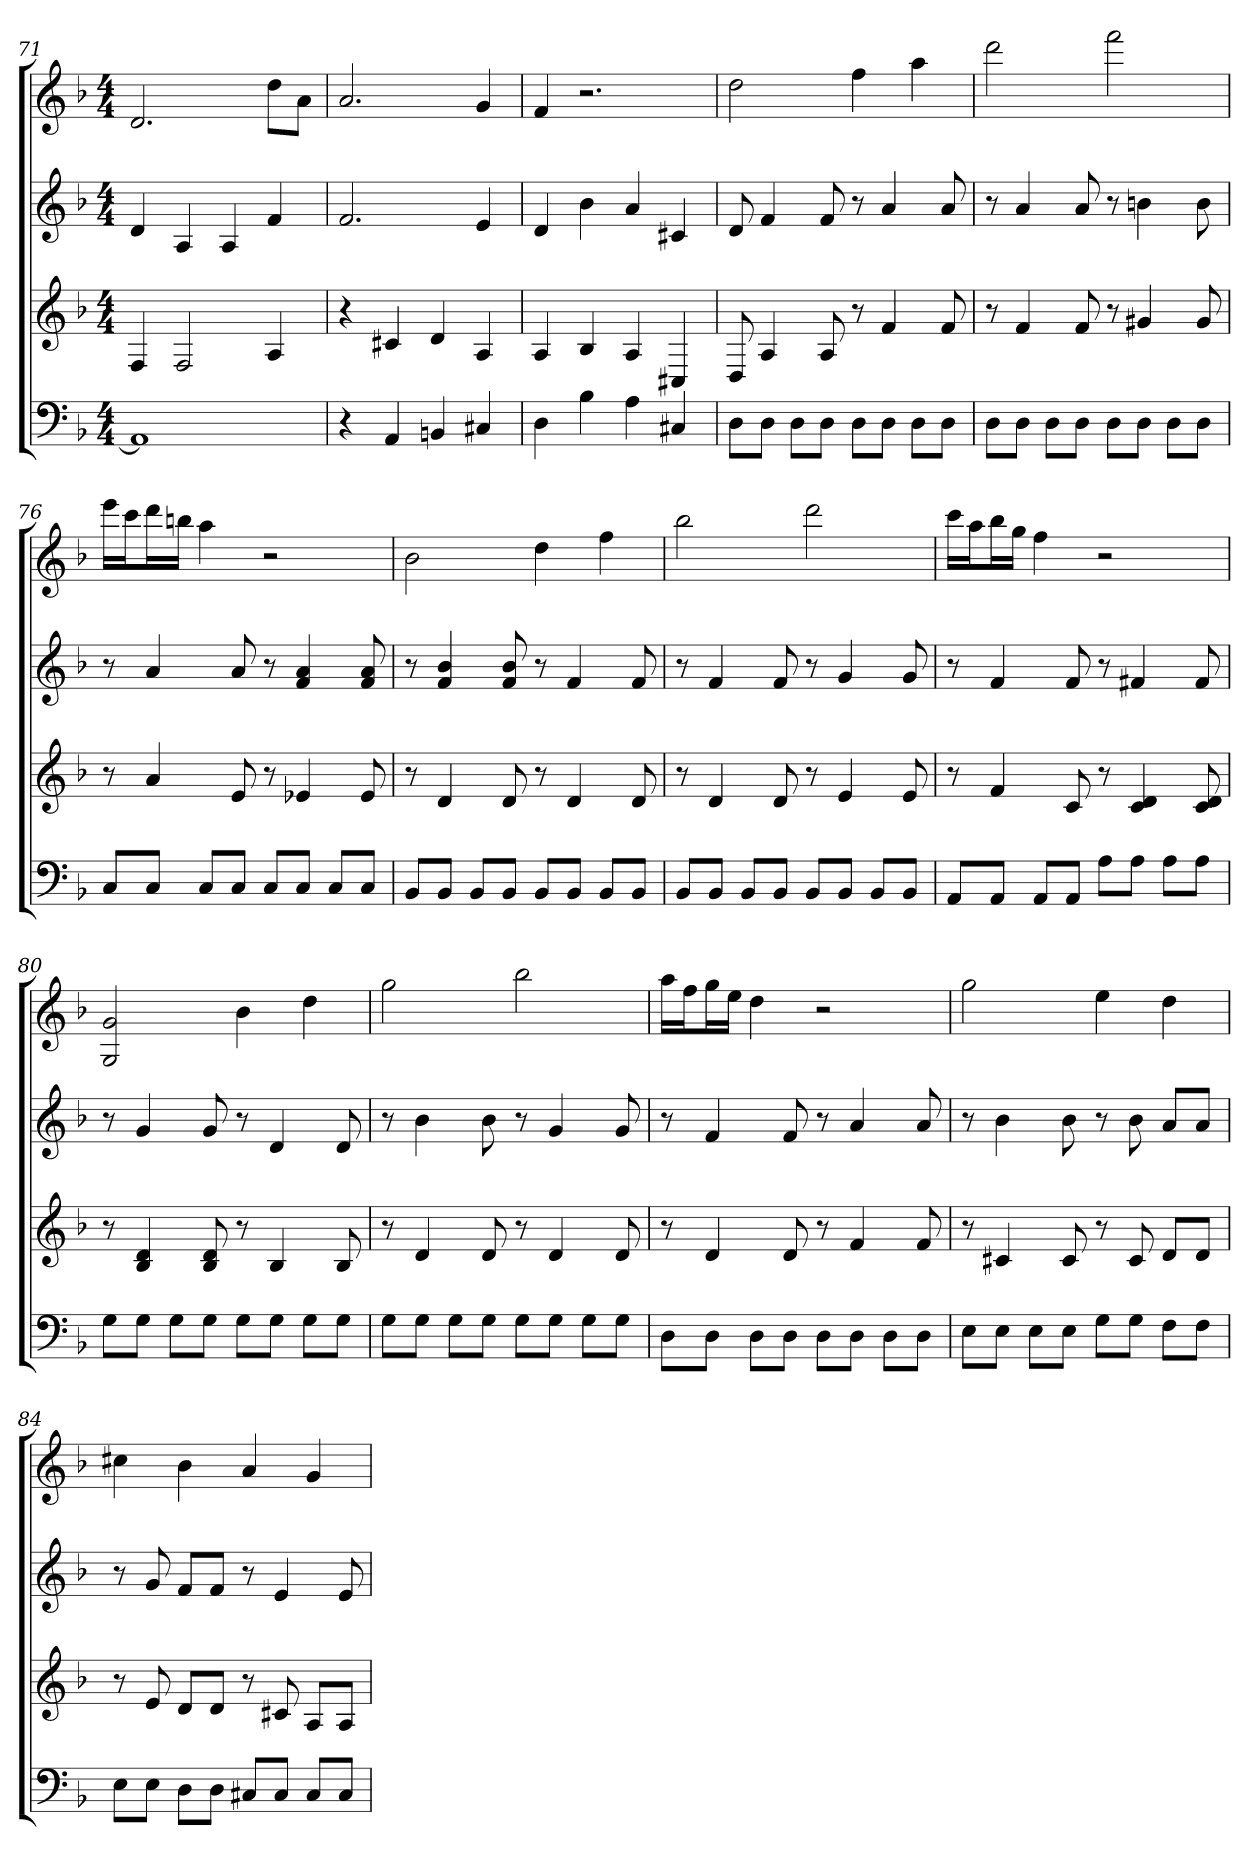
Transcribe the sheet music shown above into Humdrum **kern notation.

**kern	**kern	**kern	**kern
*part4	*part3	*part2	*part1
*staff4	*staff3	*staff2	*staff1
*k[b-]	*k[b-]	*k[b-]	*k[b-]
*d:	*d:	*d:	*d:
*M4/4	*M4/4	*M4/4	*M4/4
=71	=71	=71	=71
1AA]	4F	4d	2.d
.	2F	4A	.
.	.	4A	.
.	4A	4f	8ddL
.	.	.	8aJ
=72	=72	=72	=72
4r	4r	2.f	2.a
4AA	4c#X	.	.
4BBn	4d	.	.
4C#X	4A	4e	4g
=73	=73	=73	=73
4D	4A	4d	4f
4B-	4B-	4b-	2.r
4A	4A	4a	.
4C#X	4C#X	4c#X	.
=74	=74	=74	=74
8DL	8D	8d	2dd
8DJ	4A	4f	.
8DL	.	.	.
8DJ	8A	8f	.
8DL	8r	8r	4ff
8DJ	4f	4a	.
8DL	.	.	4aa
8DJ	8f	8a	.
=75	=75	=75	=75
8DL	8r	8r	2ddd
8DJ	4f	4a	.
8DL	.	.	.
8DJ	8f	8a	.
8DL	8r	8r	2fff
8DJ	4g#X	4bn	.
8DL	.	.	.
8DJ	8g#	8b	.
=76	=76	=76	=76
8CL	8r	8r	16eeeLL
.	.	.	16cccJ
8CJ	4a	4a	16dddL
.	.	.	16bbnJJ
8CL	.	.	4aa
8CJ	8e	8a	.
8CL	8r	8r	2r
8CJ	4e-X	4f 4a	.
8CL	.	.	.
8CJ	8e-	8f 8a	.
=77	=77	=77	=77
8BB-L	8r	8r	2b-
8BB-J	4d	4f 4b-	.
8BB-L	.	.	.
8BB-J	8d	8f 8b-	.
8BB-L	8r	8r	4dd
8BB-J	4d	4f	.
8BB-L	.	.	4ff
8BB-J	8d	8f	.
=78	=78	=78	=78
8BB-L	8r	8r	2bb-
8BB-J	4d	4f	.
8BB-L	.	.	.
8BB-J	8d	8f	.
8BB-L	8r	8r	2ddd
8BB-J	4e	4g	.
8BB-L	.	.	.
8BB-J	8e	8g	.
=79	=79	=79	=79
8AAL	8r	8r	16cccLL
.	.	.	16aaJ
8AAJ	4f	4f	16bb-L
.	.	.	16ggJJ
8AAL	.	.	4ff
8AAJ	8c	8f	.
8AL	8r	8r	2r
8AJ	4c 4d	4f#X	.
8AL	.	.	.
8AJ	8c 8d	8f#	.
=80	=80	=80	=80
8GL	8r	8r	2G 2g
8GJ	4B- 4d	4g	.
8GL	.	.	.
8GJ	8B- 8d	8g	.
8GL	8r	8r	4b-
8GJ	4B-	4d	.
8GL	.	.	4dd
8GJ	8B-	8d	.
=81	=81	=81	=81
8GL	8r	8r	2gg
8GJ	4d	4b-	.
8GL	.	.	.
8GJ	8d	8b-	.
8GL	8r	8r	2bb-
8GJ	4d	4g	.
8GL	.	.	.
8GJ	8d	8g	.
=82	=82	=82	=82
8DL	8r	8r	16aaLL
.	.	.	16ffJ
8DJ	4d	4f	16ggL
.	.	.	16eeJJ
8DL	.	.	4dd
8DJ	8d	8f	.
8DL	8r	8r	2r
8DJ	4f	4a	.
8DL	.	.	.
8DJ	8f	8a	.
=83	=83	=83	=83
8EL	8r	8r	2gg
8EJ	4c#X	4b-	.
8EL	.	.	.
8EJ	8c#	8b-	.
8GL	8r	8r	4ee
8GJ	8c#	8b-	.
8FL	8dL	8aL	4dd
8FJ	8dJ	8aJ	.
=84	=84	=84	=84
8EL	8r	8r	4cc#X
8EJ	8e	8g	.
8DL	8dL	8fL	4b-
8DJ	8dJ	8fJ	.
8C#XL	8r	8r	4a
8C#J	8c#X	4e	.
8C#L	8AL	.	4g
8C#J	8AJ	8e	.
=	=	=	=
*-	*-	*-	*-
